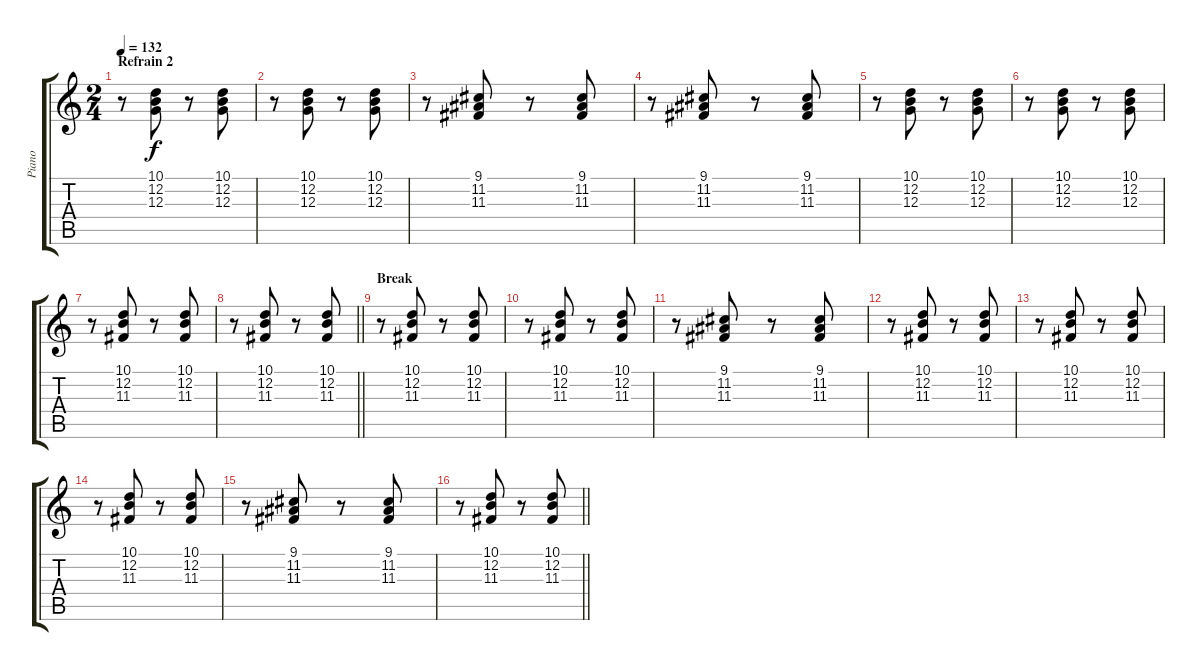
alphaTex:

\track ("Piano" "Piano") {instrument acousticgrandpiano}
\staff {score tabs}
\tuning (E4 B3 G3 D3 A2 E2) {hide}
\ts (2 4)
\section ("" "Refrain 2")
\tempo 132
\clef g2
\ks c
r.8{dy f} (10.1 12.2 12.3).8 r.8 (10.1 12.2 12.3).8 |
r.8 (10.1 12.2 12.3).8 r.8 (10.1 12.2 12.3).8 |
r.8 (9.1 11.2 11.3).8 r.8 (9.1 11.2 11.3).8 |
r.8 (9.1 11.2 11.3).8 r.8 (9.1 11.2 11.3).8 |
r.8 (10.1 12.2 12.3).8 r.8 (10.1 12.2 12.3).8 |
r.8 (10.1 12.2 12.3).8 r.8 (10.1 12.2 12.3).8 |
r.8 (10.1 12.2 11.3).8 r.8 (10.1 12.2 11.3).8 |
\barLineRight lightlight
r.8 (10.1 12.2 11.3).8 r.8 (10.1 12.2 11.3).8 |
\section ("" "Break")
r.8 (10.1 12.2 11.3).8 r.8 (10.1 12.2 11.3).8 |
r.8 (10.1 12.2 11.3).8 r.8 (10.1 12.2 11.3).8 |
r.8 (9.1 11.2 11.3).8 r.8 (9.1 11.2 11.3).8 |
r.8 (10.1 12.2 11.3).8 r.8 (10.1 12.2 11.3).8 |
r.8 (10.1 12.2 11.3).8 r.8 (10.1 12.2 11.3).8 |
r.8 (10.1 12.2 11.3).8 r.8 (10.1 12.2 11.3).8 |
r.8 (9.1 11.2 11.3).8 r.8 (9.1 11.2 11.3).8 |
\barLineRight lightlight
r.8 (10.1 12.2 11.3).8 r.8 (10.1 12.2 11.3).8
